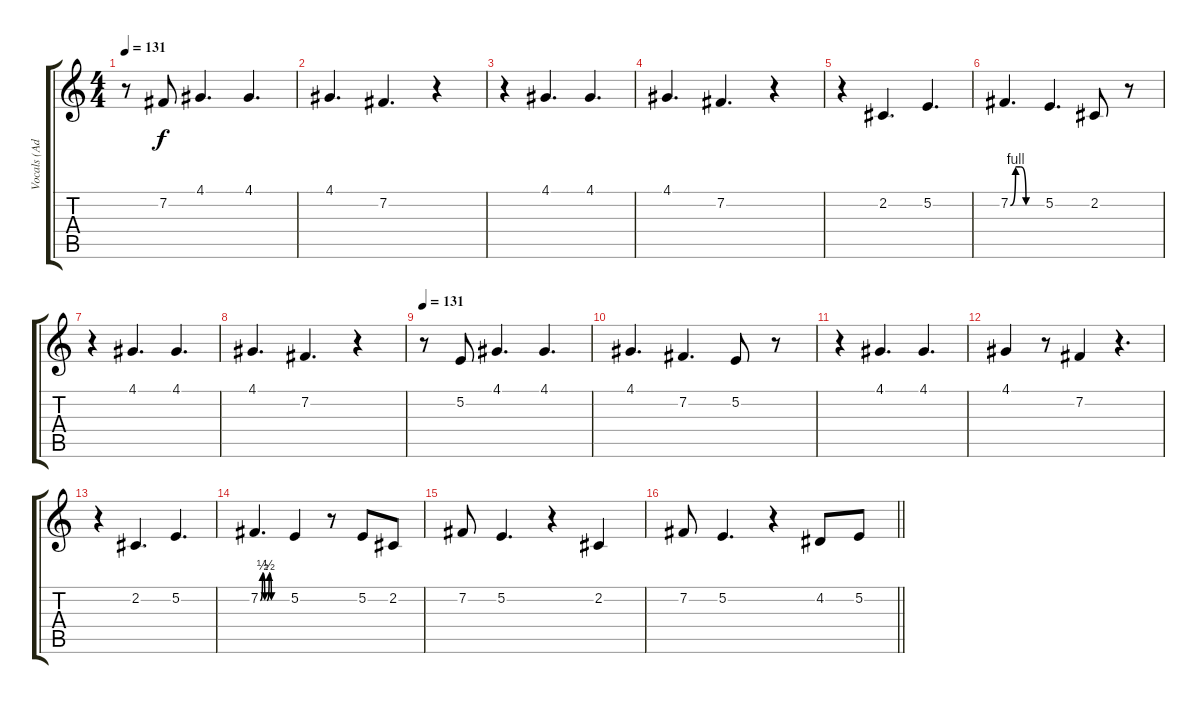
\track ("Vocals (Adam Levine)" "Vocals (Ad") {mute instrument lead2sawtooth}
\staff {score tabs}
\tuning (E4 B3 G3 D3 A2 E2) {hide}
\ts (4 4)
\tempo 131
\clef g2
\ks c
r.8{dy f} 7.2.8 4.1.4{d} 4.1.4{d} |
4.1.4{d} 7.2.4{d} r.4 |
r.4 4.1.4{d} 4.1.4{d} |
4.1.4{d} 7.2.4{d} r.4 |
r.4 2.2.4{d} 5.2.4{d} |
7.2{be (custom 0 0 10 4 20 4 30 0 60 0)}.4{d} 5.2.4{d} 2.2.8 r.8 |
r.4 4.1.4{d} 4.1.4{d} |
4.1.4{d} 7.2.4{d} r.4 |
\tempo 131
r.8 5.2.8 4.1.4{d} 4.1.4{d} |
4.1.4{d} 7.2.4{d} 5.2.8 r.8 |
r.4 4.1.4{d} 4.1.4{d} |
4.1.4 r.8 7.2.4 r.4{d} |
r.4 2.2.4{d} 5.2.4{d} |
7.2{be (custom 0 0 5 2 10 0 15 0 20 2 25 0 60 0)}.4{d} 5.2.4 r.8 5.2.8 2.2.8 |
7.2.8 5.2.4{d} r.4 2.2.4 |
\barLineRight lightlight
7.2.8 5.2.4{d} r.4 4.2.8 5.2.8
